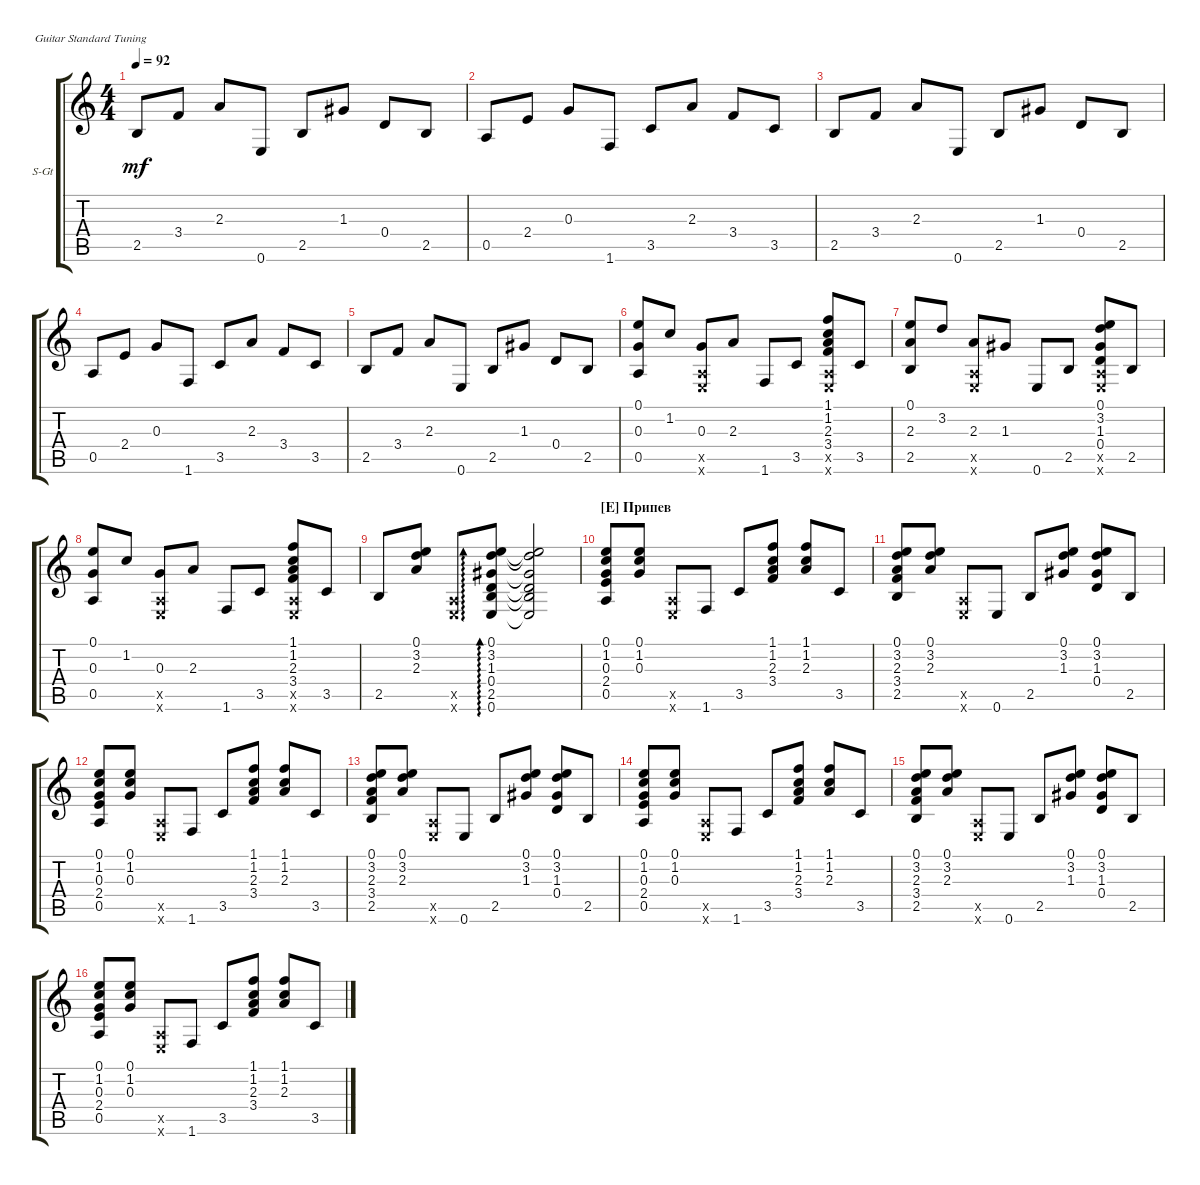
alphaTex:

\defaultSystemsLayout 4
\bracketExtendMode groupsimilarinstruments
\firstSystemTrackNameOrientation horizontal
\otherSystemsTrackNameOrientation horizontal
\track ("Steel Guitar" "S-Gt") {instrument acousticguitarsteel}
\staff {score tabs}
\tuning (E4 B3 G3 D3 A2 E2)
\ts (4 4)
\tempo 92
\clef g2
\ks c
2.5.8{dy mf} 3.4.8 2.3.8 0.6.8 2.5.8 1.3.8 0.4.8 2.5.8 |
0.5.8 2.4.8 0.3.8 1.6.8 3.5.8 2.3.8 3.4.8 3.5.8 |
2.5.8 3.4.8 2.3.8 0.6.8 2.5.8 1.3.8 0.4.8 2.5.8 |
0.5.8 2.4.8 0.3.8 1.6.8 3.5.8 2.3.8 3.4.8 3.5.8 |
2.5.8 3.4.8 2.3.8 0.6.8 2.5.8 1.3.8 0.4.8 2.5.8 |
(0.1 0.3 0.5).8 1.2.8 (0.6{x} 0.5{x} 0.3).8 2.3.8 1.6.8 3.5.8 (3.4 2.3 1.2 1.1 0.5{x} 0.6{x}).8 3.5.8 |
(0.1 2.3 2.5).8 3.2.8 (2.3 0.6{x} 0.5{x}).8 1.3.8 0.6.8 2.5.8 (0.4 1.3 3.2 0.1 0.5{x} 0.6{x}).8 2.5.8 |
(0.1 0.3 0.5).8 1.2.8 (0.3 0.6{x} 0.5{x}).8 2.3.8 1.6.8 3.5.8 (3.4 2.3 1.2 1.1 0.5{x} 0.6{x}).8 3.5.8 |
2.5.8 (0.1 3.2 2.3).8 (0.6{x} 0.5{x}).8 (0.6 2.5 1.3 0.4 3.2 0.1).8{ad 0} (0.1{t} 3.2{t} 1.3{t} 0.4{t} 2.5{t} 0.6{t}).2 |
\section ("E" "Припев")
(1.2 2.4 0.5 0.3 0.1).8 (0.1 1.2 0.3).8 (0.6{x} 0.5{x}).8 1.6.8 3.5.8 (1.1 1.2 2.3 3.4).8 (1.2 1.1 2.3).8 3.5.8 |
(2.5 3.2 2.3 3.4 0.1).8 (0.1 3.2 2.3).8 (0.6{x} 0.5{x}).8 0.6.8 2.5.8 (3.2 1.3 0.1).8 (0.4 1.3 3.2 0.1).8 2.5.8 |
(1.2 2.4 0.5 0.3 0.1).8 (0.1 1.2 0.3).8 (0.6{x} 0.5{x}).8 1.6.8 3.5.8 (1.1 1.2 2.3 3.4).8 (1.2 1.1 2.3).8 3.5.8 |
(2.5 3.2 2.3 3.4 0.1).8 (0.1 3.2 2.3).8 (0.6{x} 0.5{x}).8 0.6.8 2.5.8 (3.2 1.3 0.1).8 (0.4 1.3 3.2 0.1).8 2.5.8 |
(1.2 2.4 0.5 0.3 0.1).8 (0.1 1.2 0.3).8 (0.6{x} 0.5{x}).8 1.6.8 3.5.8 (1.1 1.2 2.3 3.4).8 (1.2 1.1 2.3).8 3.5.8 |
(2.5 3.2 2.3 3.4 0.1).8 (0.1 3.2 2.3).8 (0.6{x} 0.5{x}).8 0.6.8 2.5.8 (3.2 1.3 0.1).8 (0.4 1.3 3.2 0.1).8 2.5.8 |
(1.2 2.4 0.5 0.3 0.1).8 (0.1 1.2 0.3).8 (0.6{x} 0.5{x}).8 1.6.8 3.5.8 (1.1 1.2 2.3 3.4).8 (1.2 1.1 2.3).8 3.5.8
